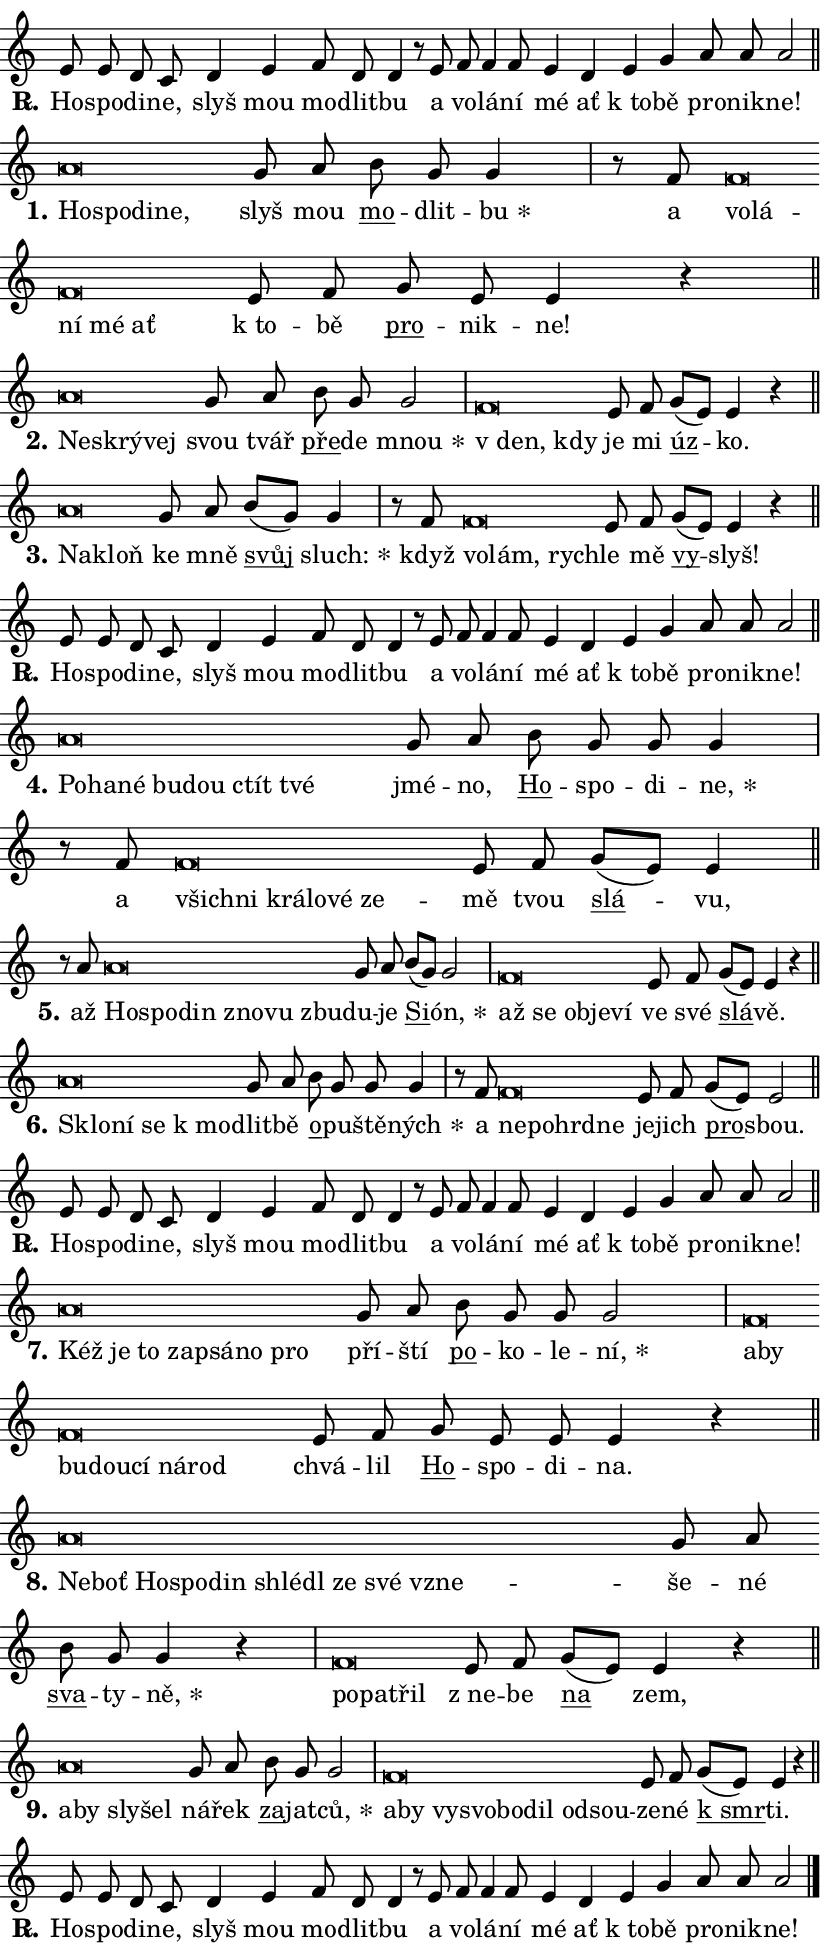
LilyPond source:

\version "2.24.0"
\header { tagline = "" }
\paper {
  indent = 0\cm
  top-margin = 0\cm
  right-margin = 0.13\cm % to fit lyric hyphens
  bottom-margin = 0\cm
  left-margin = 0\cm
  paper-width = 14\cm
  page-breaking = #ly:one-page-breaking
  system-system-spacing.basic-distance = #11
  score-system-spacing.basic-distance = #11
  ragged-last = ##f
}


%% Author: Thomas Morley
%% https://lists.gnu.org/archive/html/lilypond-user/2020-05/msg00002.html
#(define (line-position grob)
"Returns position of @var[grob} in current system:
   @code{'start}, if at first time-step
   @code{'end}, if at last time-step
   @code{'middle} otherwise
"
  (let* ((col (ly:item-get-column grob))
         (ln (ly:grob-object col 'left-neighbor))
         (rn (ly:grob-object col 'right-neighbor))
         (col-to-check-left (if (ly:grob? ln) ln col))
         (col-to-check-right (if (ly:grob? rn) rn col))
         (break-dir-left
           (and
             (ly:grob-property col-to-check-left 'non-musical #f)
             (ly:item-break-dir col-to-check-left)))
         (break-dir-right
           (and
             (ly:grob-property col-to-check-right 'non-musical #f)
             (ly:item-break-dir col-to-check-right))))
        (cond ((eqv? 1 break-dir-left) 'start)
              ((eqv? -1 break-dir-right) 'end)
              (else 'middle))))

#(define (tranparent-at-line-position vctor)
  (lambda (grob)
  "Relying on @code{line-position} select the relevant enry from @var{vctor}.
Used to determine transparency,"
    (case (line-position grob)
      ((end) (not (vector-ref vctor 0)))
      ((middle) (not (vector-ref vctor 1)))
      ((start) (not (vector-ref vctor 2))))))

noteHeadBreakVisibility =
#(define-music-function (break-visibility)(vector?)
"Makes @code{NoteHead}s transparent relying on @var{break-visibility}"
#{
  \override NoteHead.transparent =
    #(tranparent-at-line-position break-visibility)
#})

#(define delete-ledgers-for-transparent-note-heads
  (lambda (grob)
    "Reads whether a @code{NoteHead} is transparent.
If so this @code{NoteHead} is removed from @code{'note-heads} from
@var{grob}, which is supposed to be @code{LedgerLineSpanner}.
As a result ledgers are not printed for this @code{NoteHead}"
    (let* ((nhds-array (ly:grob-object grob 'note-heads))
           (nhds-list
             (if (ly:grob-array? nhds-array)
                 (ly:grob-array->list nhds-array)
                 '()))
           ;; Relies on the transparent-property being done before
           ;; Staff.LedgerLineSpanner.after-line-breaking is executed.
           ;; This is fragile ...
           (to-keep
             (remove
               (lambda (nhd)
                 (ly:grob-property nhd 'transparent #f))
               nhds-list)))
      ;; TODO find a better method to iterate over grob-arrays, similiar
      ;; to filter/remove etc for lists
      ;; For now rebuilt from scratch
      (set! (ly:grob-object grob 'note-heads)  '())
      (for-each
        (lambda (nhd)
          (ly:pointer-group-interface::add-grob grob 'note-heads nhd))
        to-keep))))

squashNotes = {
  \override NoteHead.X-extent = #'(-0.2 . 0.2)
  \override NoteHead.Y-extent = #'(-0.75 . 0)
  \override NoteHead.stencil =
    #(lambda (grob)
       (let ((pos (ly:grob-property grob 'staff-position)))
         (begin
           (if (< pos -7) (display "ERROR: Lower brevis then expected\n") (display ""))
           (if (<= pos -6) ly:text-interface::print ly:note-head::print))))
}
unSquashNotes = {
  \revert NoteHead.X-extent
  \revert NoteHead.Y-extent
  \revert NoteHead.stencil
}

hideNotes = \noteHeadBreakVisibility #begin-of-line-visible
unHideNotes = \noteHeadBreakVisibility #all-visible

% work-around for resetting accidentals
% https://lilypond.org/doc/v2.23/Documentation/notation/displaying-rhythms#unmetered-music
cadenzaMeasure = {
  \cadenzaOff
  \partial 1024 s1024
  \cadenzaOn
}

#(define-markup-command (accent layout props text) (markup?)
  "Underline accented syllable"
  (interpret-markup layout props
    #{\markup \override #'(offset . 4.3) \underline { #text }#}))

responsum = \markup \concat {
  "R" \hspace #-1.05 \path #0.1 #'((moveto 0 0.07) (lineto 0.9 0.8)) \hspace #0.05 "."
}

spaceSize = #0.6828661417322834 % exact space size for TeX Gyre Schola

\layout {
  \context {
    \Staff
    \remove "Time_signature_engraver"
    \override LedgerLineSpanner.after-line-breaking = #delete-ledgers-for-transparent-note-heads
  }
  \context {
    \Lyrics {
      \override LyricSpace.minimum-distance = \spaceSize
      \override LyricText.font-name = #"TeX Gyre Schola"
      \override LyricText.font-size = 1
      \override StanzaNumber.font-name = #"TeX Gyre Schola Bold"
      \override StanzaNumber.font-size = 1
    }
  }
  \context {
    \Score 
    \override NoteHead.text =
      #(lambda (grob) 
        (let ((pos (ly:grob-property grob 'staff-position)))
          #{\markup {
            \combine
              \halign #-0.55 \raise #(if (= pos -6) 0 0.5) \override #'(thickness . 2) \draw-line #'(3.2 . 0)
              \musicglyph "noteheads.sM1"
          }#}))
  }
}

% magnetic-lyrics.ily
%
%   written by
%     Jean Abou Samra <jean@abou-samra.fr>
%     Werner Lemberg <wl@gnu.org>
%
%   adapted by
%     Jiri Hon <jiri.hon@gmail.com>
%
% Version 2022-Apr-15

% https://www.mail-archive.com/lilypond-user@gnu.org/msg149350.html

#(define (Left_hyphen_pointer_engraver context)
   "Collect syllable-hyphen-syllable occurrences in lyrics and store
them in properties.  This engraver only looks to the left.  For
example, if the lyrics input is @code{foo -- bar}, it does the
following.

@itemize @bullet
@item
Set the @code{text} property of the @code{LyricHyphen} grob between
@q{foo} and @q{bar} to @code{foo}.

@item
Set the @code{left-hyphen} property of the @code{LyricText} grob with
text @q{foo} to the @code{LyricHyphen} grob between @q{foo} and
@q{bar}.
@end itemize

Use this auxiliary engraver in combination with the
@code{lyric-@/text::@/apply-@/magnetic-@/offset!} hook."
   (let ((hyphen #f)
         (text #f))
     (make-engraver
      (acknowledgers
       ((lyric-syllable-interface engraver grob source-engraver)
        (set! text grob)))
      (end-acknowledgers
       ((lyric-hyphen-interface engraver grob source-engraver)
        ;(when (not (grob::has-interface grob 'lyric-space-interface))
          (set! hyphen grob)));)
      ((stop-translation-timestep engraver)
       (when (and text hyphen)
         (ly:grob-set-object! text 'left-hyphen hyphen))
       (set! text #f)
       (set! hyphen #f)))))

#(define (lyric-text::apply-magnetic-offset! grob)
   "If the space between two syllables is less than the value in
property @code{LyricText@/.details@/.squash-threshold}, move the right
syllable to the left so that it gets concatenated with the left
syllable.

Use this function as a hook for
@code{LyricText@/.after-@/line-@/breaking} if the
@code{Left_@/hyphen_@/pointer_@/engraver} is active."
   (let ((hyphen (ly:grob-object grob 'left-hyphen #f)))
     (when hyphen
       (let ((left-text (ly:spanner-bound hyphen LEFT)))
         (when (grob::has-interface left-text 'lyric-syllable-interface)
           (let* ((common (ly:grob-common-refpoint grob left-text X))
                  (this-x-ext (ly:grob-extent grob common X))
                  (left-x-ext
                   (begin
                     ;; Trigger magnetism for left-text.
                     (ly:grob-property left-text 'after-line-breaking)
                     (ly:grob-extent left-text common X)))
                  ;; `delta` is the gap width between two syllables.
                  (delta (- (interval-start this-x-ext)
                            (interval-end left-x-ext)))
                  (details (ly:grob-property grob 'details))
                  (threshold (assoc-get 'squash-threshold details 0.2)))
             (when (< delta threshold)
               (let* (;; We have to manipulate the input text so that
                      ;; ligatures crossing syllable boundaries are not
                      ;; disabled.  For languages based on the Latin
                      ;; script this is essentially a beautification.
                      ;; However, for non-Western scripts it can be a
                      ;; necessity.
                      (lt (ly:grob-property left-text 'text))
                      (rt (ly:grob-property grob 'text))
                      (is-space (grob::has-interface hyphen 'lyric-space-interface))
                      (space (if is-space " " ""))
                      (extra-delta (if is-space spaceSize 0))
                      ;; Append new syllable.
                      (ltrt-space (if (and (string? lt) (string? rt))
                                (string-append lt space rt)
                                (make-concat-markup (list lt space rt))))
                      ;; Right-align `ltrt` to the right side.
                      (ltrt-space-markup (grob-interpret-markup
                               grob
                               (make-translate-markup
                                (cons (interval-length this-x-ext) 0)
                                (make-right-align-markup ltrt-space)))))
                 (begin
                   ;; Don't print `left-text`.
                   (ly:grob-set-property! left-text 'stencil #f)
                   ;; Set text and stencil (which holds all collected
                   ;; syllables so far) and shift it to the left.
                   (ly:grob-set-property! grob 'text ltrt-space)
                   (ly:grob-set-property! grob 'stencil ltrt-space-markup)
                   (ly:grob-translate-axis! grob (- (- delta extra-delta)) X))))))))))


#(define (lyric-hyphen::displace-bounds-first grob)
   ;; Make very sure this callback isn't triggered too early.
   (let ((left (ly:spanner-bound grob LEFT))
         (right (ly:spanner-bound grob RIGHT)))
     (ly:grob-property left 'after-line-breaking)
     (ly:grob-property right 'after-line-breaking)
     (ly:lyric-hyphen::print grob)))

squashThreshold = #0.4

\layout {
  \context {
    \Lyrics
    \consists #Left_hyphen_pointer_engraver
    \override LyricText.after-line-breaking =
      #lyric-text::apply-magnetic-offset!
    \override LyricHyphen.stencil = #lyric-hyphen::displace-bounds-first
    \override LyricText.details.squash-threshold = \squashThreshold
    \override LyricHyphen.minimum-distance = 0
    \override LyricHyphen.minimum-length = \squashThreshold
  }
}

squashText = \override LyricText.details.squash-threshold = 9999
unSquashText = \override LyricText.details.squash-threshold = \squashThreshold

leftText = \override LyricText.self-alignment-X = #LEFT
unLeftText = \revert LyricText.self-alignment-X

starOffset = #(lambda (grob) 
                (let ((x_offset (ly:self-alignment-interface::aligned-on-x-parent grob)))
                  (if (= x_offset 0) 0 (+ x_offset 1.2))))

star = #(define-music-function (syllable)(string?)
"Append star separator at the end of a syllable"
#{
  \once \override LyricText.X-offset = #starOffset
  \lyricmode { \markup {
    #syllable
    \override #'((font-name . "TeX Gyre Schola Bold")) \hspace #0.2 \lower #0.65 \larger "*"
  } }
#})

starAccent = #(define-music-function (syllable)(string?)
"Append star separator at the end of a syllable and make accent"
#{
  \once \override LyricText.X-offset = #starOffset
  \lyricmode { \markup {
    \accent #syllable
    \override #'((font-name . "TeX Gyre Schola Bold")) \hspace #0.2 \lower #0.65 \larger "*"
  } }
#})

breath = #(define-music-function (syllable)(string?)
"Append breathing indicator at the end of a syllable"
#{
  \lyricmode { \markup { #syllable "+" } }
#})

optionalBreath = #(define-music-function (syllable)(string?)
"Append optional breathing indicator at the end of a syllable"
#{
  \lyricmode { \markup { #syllable "(+)" } }
#})


\score {
    <<
        \new Voice = "melody" { \cadenzaOn \key c \major \relative { e'8 e d c d4 e f8 d d4 \bar "" r8 e f f4 f8 \bar "" e4 d \bar "" e g \bar "" a8 a a2 \cadenzaMeasure \bar "||" \break } }
        \new Lyrics \lyricsto "melody" { \lyricmode { \set stanza = \responsum
Ho -- spo -- di -- ne, slyš mou mo -- dlit -- bu a vo -- lá -- ní mé ať "k to" -- bě pro -- nik -- ne! } }
    >>
    \layout {}
}

\score {
    <<
        \new Voice = "melody" { \cadenzaOn \key c \major \relative { \squashNotes a'\breve*1/16 \hideNotes \breve*1/16 \bar "" \breve*1/16 \breve*1/16 \bar "" \unHideNotes \unSquashNotes g8 a \bar "" b g g4 \cadenzaMeasure \bar "|" r8 f \squashNotes f\breve*1/16 \hideNotes \breve*1/16 \bar "" \breve*1/16 \bar "" \breve*1/16 \breve*1/16 \bar "" \unHideNotes \unSquashNotes e8 f \bar "" g e e4 r \cadenzaMeasure \bar "||" \break } }
        \new Lyrics \lyricsto "melody" { \lyricmode { \set stanza = "1."
\leftText Ho -- \squashText spo -- di -- ne, \unLeftText \unSquashText slyš mou \markup \accent mo -- dlit -- \star bu a \leftText vo -- \squashText lá -- ní mé ať \unLeftText \unSquashText "k to" -- bě \markup \accent pro -- nik -- ne! } }
    >>
    \layout {}
}

\score {
    <<
        \new Voice = "melody" { \cadenzaOn \key c \major \relative { \squashNotes a'\breve*1/16 \hideNotes \breve*1/16 \breve*1/16 \bar "" \unHideNotes \unSquashNotes g8 a \bar "" b g g2 \cadenzaMeasure \bar "|" \squashNotes f\breve*1/16 \hideNotes \breve*1/16 \bar "" \unHideNotes \unSquashNotes e8 f \bar "" g[( e)] e4 r \cadenzaMeasure \bar "||" \break } }
        \new Lyrics \lyricsto "melody" { \lyricmode { \set stanza = "2."
\leftText Ne -- \squashText skrý -- vej \unLeftText \unSquashText svou tvář \markup \accent pře -- de \star mnou \leftText "v den," \squashText kdy \unLeftText \unSquashText je mi \markup \accent úz -- ko. } }
    >>
    \layout {}
}

\score {
    <<
        \new Voice = "melody" { \cadenzaOn \key c \major \relative { \squashNotes a'\breve*1/16 \hideNotes \breve*1/16 \bar "" \unHideNotes \unSquashNotes g8 a \bar "" b[( g)] g4 \cadenzaMeasure \bar "|" r8 f \squashNotes f\breve*1/16 \hideNotes \breve*1/16 \breve*1/16 \bar "" \unHideNotes \unSquashNotes e8 f \bar "" g[( e)] e4 r \cadenzaMeasure \bar "||" \break } }
        \new Lyrics \lyricsto "melody" { \lyricmode { \set stanza = "3."
\leftText Na -- \squashText kloň \unLeftText \unSquashText ke mně \markup \accent svůj \star sluch: když \leftText vo -- \squashText lám, rych -- \unLeftText \unSquashText le mě \markup \accent vy -- slyš! } }
    >>
    \layout {}
}

\score {
    <<
        \new Voice = "melody" { \cadenzaOn \key c \major \relative { e'8 e d c d4 e f8 d d4 \bar "" r8 e f f4 f8 \bar "" e4 d \bar "" e g \bar "" a8 a a2 \cadenzaMeasure \bar "||" \break } }
        \new Lyrics \lyricsto "melody" { \lyricmode { \set stanza = \responsum
Ho -- spo -- di -- ne, slyš mou mo -- dlit -- bu a vo -- lá -- ní mé ať "k to" -- bě pro -- nik -- ne! } }
    >>
    \layout {}
}

\score {
    <<
        \new Voice = "melody" { \cadenzaOn \key c \major \relative { \squashNotes a'\breve*1/16 \hideNotes \breve*1/16 \bar "" \breve*1/16 \bar "" \breve*1/16 \bar "" \breve*1/16 \bar "" \breve*1/16 \breve*1/16 \bar "" \unHideNotes \unSquashNotes g8 a \bar "" b g g g4 \cadenzaMeasure \bar "|" r8 f \squashNotes f\breve*1/16 \hideNotes \breve*1/16 \bar "" \breve*1/16 \bar "" \breve*1/16 \bar "" \breve*1/16 \breve*1/16 \bar "" \unHideNotes \unSquashNotes e8 f \bar "" g[( e)] e4 \cadenzaMeasure \bar "||" \break } }
        \new Lyrics \lyricsto "melody" { \lyricmode { \set stanza = "4."
\leftText Po -- \squashText ha -- né bu -- dou ctít tvé \unLeftText \unSquashText jmé -- no, \markup \accent Ho -- spo -- di -- \star ne, a \leftText všich -- \squashText ni krá -- lo -- vé ze -- \unLeftText \unSquashText mě tvou \markup \accent slá -- vu, } }
    >>
    \layout {}
}

\score {
    <<
        \new Voice = "melody" { \cadenzaOn \key c \major \relative { r8 a' \squashNotes a\breve*1/16 \hideNotes \breve*1/16 \bar "" \breve*1/16 \bar "" \breve*1/16 \bar "" \breve*1/16 \breve*1/16 \bar "" \unHideNotes \unSquashNotes g8 a \bar "" b[( g)] g2 \cadenzaMeasure \bar "|" \squashNotes f\breve*1/16 \hideNotes \breve*1/16 \bar "" \breve*1/16 \bar "" \breve*1/16 \breve*1/16 \bar "" \unHideNotes \unSquashNotes e8 f \bar "" g[( e)] e4 r \cadenzaMeasure \bar "||" \break } }
        \new Lyrics \lyricsto "melody" { \lyricmode { \set stanza = "5."
až \leftText Ho -- \squashText spo -- din zno -- vu zbu -- \unLeftText \unSquashText du -- je \markup \accent Si -- \star ón, \leftText až \squashText se ob -- je -- ví \unLeftText \unSquashText ve své \markup \accent slá -- vě. } }
    >>
    \layout {}
}

\score {
    <<
        \new Voice = "melody" { \cadenzaOn \key c \major \relative { \squashNotes a'\breve*1/16 \hideNotes \breve*1/16 \bar "" \breve*1/16 \breve*1/16 \bar "" \unHideNotes \unSquashNotes g8 a \bar "" b g g g4 \cadenzaMeasure \bar "|" r8 f \squashNotes f\breve*1/16 \hideNotes \breve*1/16 \bar "" \breve*1/16 \breve*1/16 \bar "" \unHideNotes \unSquashNotes e8 f \bar "" g[( e)] e2 \cadenzaMeasure \bar "||" \break } }
        \new Lyrics \lyricsto "melody" { \lyricmode { \set stanza = "6."
\leftText Sklo -- \squashText ní se "k mo" -- \unLeftText \unSquashText dlit -- bě \markup \accent o -- pu -- ště -- \star ných a \leftText ne -- \squashText po -- hrd -- ne \unLeftText \unSquashText je -- jich \markup \accent pro -- sbou. } }
    >>
    \layout {}
}

\score {
    <<
        \new Voice = "melody" { \cadenzaOn \key c \major \relative { e'8 e d c d4 e f8 d d4 \bar "" r8 e f f4 f8 \bar "" e4 d \bar "" e g \bar "" a8 a a2 \cadenzaMeasure \bar "||" \break } }
        \new Lyrics \lyricsto "melody" { \lyricmode { \set stanza = \responsum
Ho -- spo -- di -- ne, slyš mou mo -- dlit -- bu a vo -- lá -- ní mé ať "k to" -- bě pro -- nik -- ne! } }
    >>
    \layout {}
}

\score {
    <<
        \new Voice = "melody" { \cadenzaOn \key c \major \relative { \squashNotes a'\breve*1/16 \hideNotes \breve*1/16 \bar "" \breve*1/16 \bar "" \breve*1/16 \bar "" \breve*1/16 \bar "" \breve*1/16 \breve*1/16 \bar "" \unHideNotes \unSquashNotes g8 a \bar "" b g g g2 \cadenzaMeasure \bar "|" \squashNotes f\breve*1/16 \hideNotes \breve*1/16 \bar "" \breve*1/16 \bar "" \breve*1/16 \bar "" \breve*1/16 \bar "" \breve*1/16 \breve*1/16 \bar "" \unHideNotes \unSquashNotes e8 f \bar "" g e e e4 r \cadenzaMeasure \bar "||" \break } }
        \new Lyrics \lyricsto "melody" { \lyricmode { \set stanza = "7."
\leftText Kéž \squashText je to za -- psá -- no pro \unLeftText \unSquashText pří -- ští \markup \accent po -- ko -- le -- \star ní, \leftText a -- \squashText by bu -- dou -- cí ná -- rod \unLeftText \unSquashText chvá -- lil \markup \accent Ho -- spo -- di -- na. } }
    >>
    \layout {}
}

\score {
    <<
        \new Voice = "melody" { \cadenzaOn \key c \major \relative { \squashNotes a'\breve*1/16 \hideNotes \breve*1/16 \bar "" \breve*1/16 \bar "" \breve*1/16 \bar "" \breve*1/16 \bar "" \breve*1/16 \bar "" \breve*1/16 \bar "" \breve*1/16 \bar "" \breve*1/16 \breve*1/16 \bar "" \unHideNotes \unSquashNotes g8 a \bar "" b g g4 r \cadenzaMeasure \bar "|" \squashNotes f\breve*1/16 \hideNotes \breve*1/16 \breve*1/16 \bar "" \unHideNotes \unSquashNotes e8 f \bar "" g[( e)] e4 r \cadenzaMeasure \bar "||" \break } }
        \new Lyrics \lyricsto "melody" { \lyricmode { \set stanza = "8."
\leftText Ne -- \squashText boť Ho -- spo -- din shlé -- dl ze své vzne -- \unLeftText \unSquashText še -- né \markup \accent sva -- ty -- \star ně, \leftText po -- \squashText pa -- třil \unLeftText \unSquashText "z ne" -- be \markup \accent na zem, } }
    >>
    \layout {}
}

\score {
    <<
        \new Voice = "melody" { \cadenzaOn \key c \major \relative { \squashNotes a'\breve*1/16 \hideNotes \breve*1/16 \bar "" \breve*1/16 \breve*1/16 \bar "" \unHideNotes \unSquashNotes g8 a \bar "" b g g2 \cadenzaMeasure \bar "|" \squashNotes f\breve*1/16 \hideNotes \breve*1/16 \bar "" \breve*1/16 \bar "" \breve*1/16 \bar "" \breve*1/16 \bar "" \breve*1/16 \bar "" \breve*1/16 \breve*1/16 \bar "" \unHideNotes \unSquashNotes e8 f \bar "" g[( e)] e4 r \cadenzaMeasure \bar "||" \break } }
        \new Lyrics \lyricsto "melody" { \lyricmode { \set stanza = "9."
\leftText a -- \squashText by sly -- šel \unLeftText \unSquashText ná -- řek \markup \accent za -- jat -- \star ců, \leftText a -- \squashText by vy -- svo -- bo -- dil od -- sou -- \unLeftText \unSquashText ze -- né \markup \accent "k smr" -- ti. } }
    >>
    \layout {}
}

\score {
    <<
        \new Voice = "melody" { \cadenzaOn \key c \major \relative { e'8 e d c d4 e f8 d d4 \bar "" r8 e f f4 f8 \bar "" e4 d \bar "" e g \bar "" a8 a a2 \cadenzaMeasure \bar "||" \break } \bar "|." }
        \new Lyrics \lyricsto "melody" { \lyricmode { \set stanza = \responsum
Ho -- spo -- di -- ne, slyš mou mo -- dlit -- bu a vo -- lá -- ní mé ať "k to" -- bě pro -- nik -- ne! } }
    >>
    \layout {}
}
